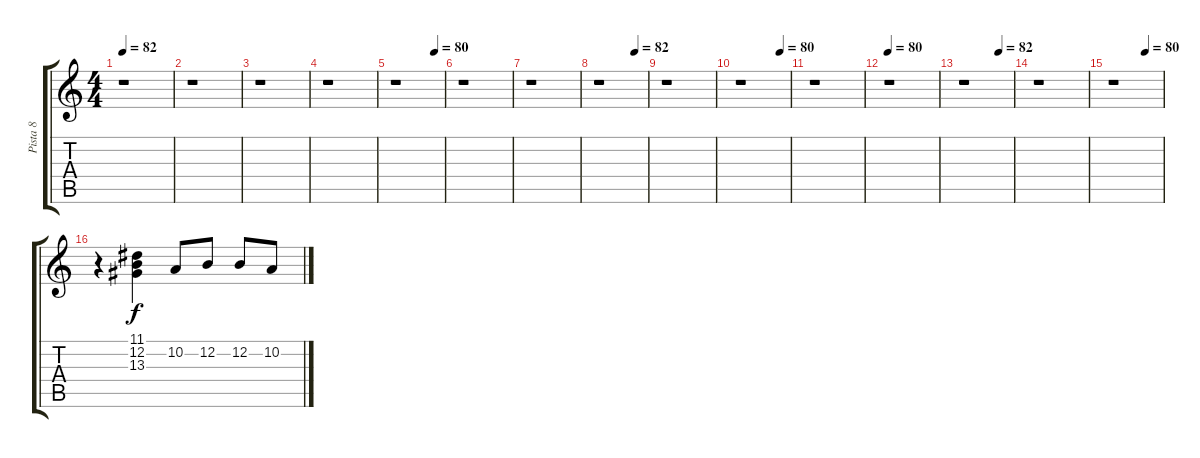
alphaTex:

\track ("Pista 8" "Pista 8") {instrument stringensemble1}
\staff {score tabs}
\tuning (E4 B3 G3 D3 A2 E2) {hide}
\ts (4 4)
\tempo 82
\clef g2
\ks c
r.1{dy f} |
r.1 |
r.1 |
r.1 |
\tempo (80 0.8125)
r.1 |
r.1 |
r.1 |
\tempo (82 0.75)
r.1 |
r.1 |
\tempo (80 0.8125)
r.1 |
r.1 |
\tempo 80
r.1 |
\tempo (82 0.71875)
r.1 |
r.1 |
\tempo (80 0.65625)
r.1 |
r.4 (11.1 12.2 13.3).4 10.2.8 12.2.8 12.2.8 10.2.8
